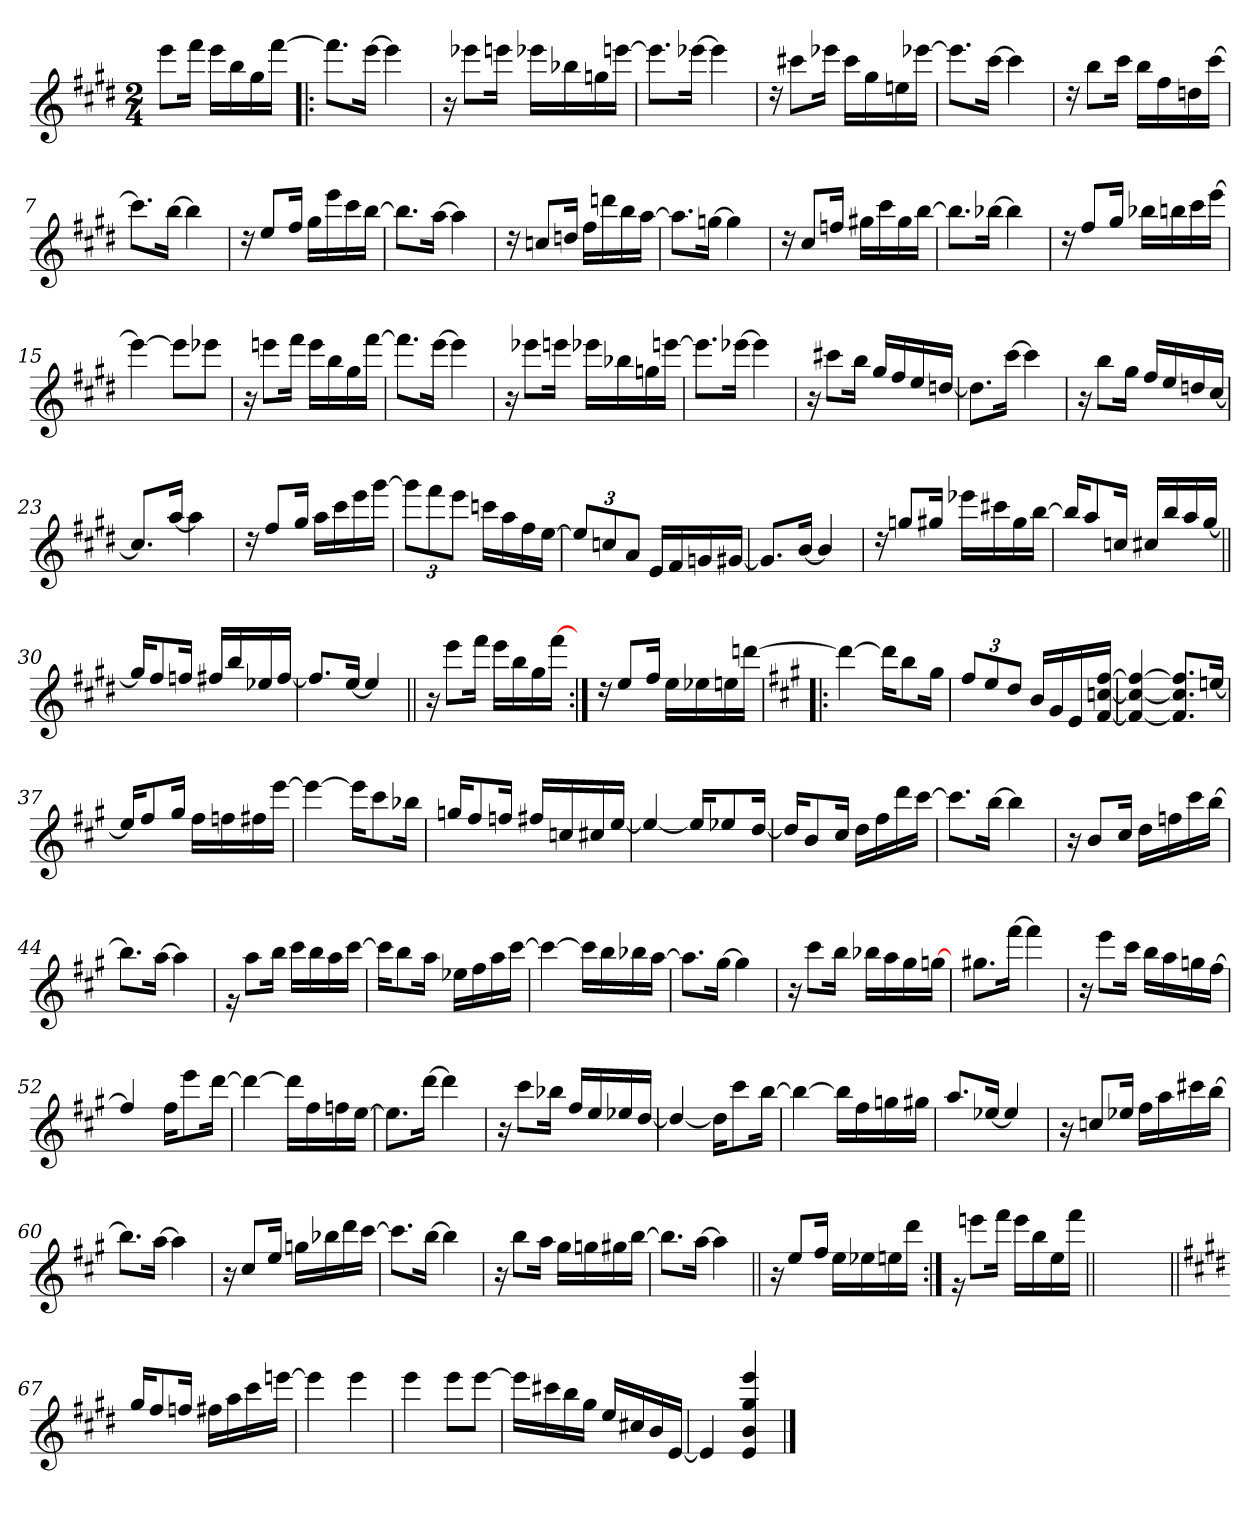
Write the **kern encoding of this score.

**kern
*part1
*staff1
*clefG2
*k[f#c#g#d#]
*E:
*M2/4
=
8eee\L
16fff#\Jk
16eee\LL
16bb\
16gg#\
[16fff#\JJ
=1!|:
8.fff#\L]
[16eee\Jk
4eee\]
=2
16r
8eee-X\L
16eeen\Jk
16eee-X\LL
16bb-X\
16ggn\
[16eeen\JJ
=3
8.eeen\L]
[16eee-X\Jk
4eee-\]
=4
16rcc
8ccc#X\L
16eee-X\Jk
16ccc#\LL
16gg#\
16een\
[16eee-X\JJ
!!LO:LB:g=z
=5
8.eee-\L]
[16ccc#\Jk
4ccc#\]
=6
16rcc
8bb\L
16ccc#\Jk
16bb\LL
16ff#\
16ddn\
[16ccc#\JJ
=7
8.ccc#\L]
[16bb\Jk
4bb\]
=8
16rcc
8ee/L
16ff#/Jk
16gg#\LL
16eee\
16ccc#\
[16bb\JJ
=9
8.bb\L]
[16aa\Jk
4aa\]
!!LO:LB:g=z
=10
16rcc
8ccn/L
16ddn/Jk
16ff#\LL
16dddn\
16bb\
[16aa\JJ
=11
8.aa\L]
[16ggn\Jk
4gg\]
=12
16rcc
8cc#/L
16ffn/Jk
16gg#X\LL
16ccc#\
16gg#\
[16bb\JJ
=13
8.bbn\L]
[16bb-X\Jk
4bb-\]
=14
16rcc
8ff#/L
16gg#/Jk
16bb-X\LL
16bbn\
16ccc#\
[16eee\JJ
!!LO:LB:g=z
=15
4eee\_
8eee\L]
8eee-X\J
=16
16r
8eeen\L
16fff#\Jk
16eee\LL
16bb\
16gg#\
[16fff#\JJ
=17
8.fff#\L]
[16eee\Jk
4eee\]
=18
16r
8eee-X\L
16eeen\Jk
16eee-X\LL
16bb-X\
16ggn\
[16eeen\JJ
=19
8.eeen\L]
[16eee-X\Jk
4eee-\]
!!LO:LB:g=z
=20
16r
8ccc#X\L
16bb\Jk
16gg#/LL
16ff#/
16ee/
[16ddn/JJ
=21
8.ddn\L]
[16ccc#\Jk
4ccc#\]
=22
16r
8bb\L
16gg#\Jk
16ff#/LL
16ee/
16ddn/
[16cc#/JJ
=23
8.cc#/L]
[16aa/Jk
4aa\]
=24
16rcc
8ff#/L
16gg#/Jk
16aa\LL
16ccc#\
16eee\
[16ggg#\JJ
!!LO:LB:g=z
=25
12ggg#\L]
12fff#\
12eee\J
16cccn\LL
16aa\
16ff#\
[16ee\JJ
=26
12ee/L]
12ccn/
12a/J
16e/LL
16f#/
16gn/
[16g#X/JJ
=27
8.g#/L]
[16b/Jk
4b/]
=28
16rcc
8ggn/L
16gg#X/Jk
16eee-X\LL
16ccc#X\
16gg#\
[16bb\JJ
=29
16bb/KL]
8aa/
16ccn/Jk
16cc#X/LL
16bb/
16aa/
[16gg#/JJ
!!LO:LB:g=z
=30||
16gg#/KL]
8ff#/
16ffn/Jk
16ff#X/LL
16bb/
16ee-X/
[16ff#/JJ
=31
8.ff#/L]
[16ee/Jk
4ee/]
=32||
16r
8eee\L
16fff#\Jk
16eee\LL
16bb\
16gg#\
[16fff#\JJ
=33:|!
16rcc
8ee/L
16ff#/Jk
16ee\LL
16ee-X\
16een\
[16dddn\JJ
=34!|:
*k[f#c#g#]
*A:
4ddd\_
16ddd\KL]
8bb\
16gg#\Jk
!!LO:LB:g=z
=35
12ff#/L
12ee/
12dd/J
16b/LL
16g#/
16e/
[16f#/ [16ccn/ [16ff#/JJ
=36
4f#/_ 4ccn/_ 4ff#/_
8.f#/] 8.cc/] 8.ff#/]L
[16een/Jk
=37
16ee/KL]
8ff#/
16gg#/Jk
16ff#\LL
16ffn\
16ff#X\
[16eee\JJ
=38
4eee\_
16eee\KL]
8ccc#\
16bb-X\Jk
=39
16ggn/KL
8ff#/
16ffn/Jk
16ff#X/LL
16ccn/
16cc#X/
[16ee/JJ
!!LO:LB:g=z
=40
4ee/_
16ee/KL]
8ee-X/
[16dd/Jk
=41
16dd/KL]
8b/
16cc#/Jk
16dd\LL
16ff#\
16ddd\
[16ccc#\JJ
=42
8.ccc#\L]
[16bb\Jk
4bb\]
=43
16r
8b/L
16cc#/Jk
16dd\LL
16ffn\
16ccc#\
[16bb\JJ
=44
8.bb\L]
[16aa\Jk
4aa\]
!!LO:LB:g=z
=45
16rf
8aa\L
16bb\Jk
16ccc#\LL
16bb\
16aa\
[16ccc#\JJ
=46
16ccc#\KL]
8bb\
16aa\Jk
16ee-X\LL
16ff#\
16aa\
[16ccc#\JJ
=47
4ccc#\_
16ccc#\LL]
16bb\
16bb-X\
[16aa\JJ
=48
8.aa\L]
[16gg#\Jk
4gg#\]
=49
16r
8ccc#\L
16bb\Jk
16bb-X\LL
16aa\
16gg#\
[16ggn\JJ
!!LO:LB:g=z
=50
8.gg#X\L
[16fff#\Jk
4fff#\]
=51
16r
8eee\L
16ccc#\Jk
16bb\LL
16aa\
16ggn\
[16ff#\JJ
=52
4ff#/]
16ff#\KL
8eee\
[16ddd\Jk
=53
4ddd\_
16ddd\LL]
16ff#\
16ffn\
[16ee\JJ
=54
8.ee\L]
[16ddd\Jk
4ddd\]
!!LO:PB:g=z
=55
16r
8ccc#\L
16bb-X\Jk
16ff#/LL
16ee/
16ee-X/
[16dd/JJ
=56
4dd/_
16dd\KL]
8ccc#\
[16bb\Jk
=57
4bb\_
16bb\LL]
16ff#\
16ggn\
16gg#X\JJ
=58
8.aa/L
[16ee-X/Jk
4ee-/]
=59
16ra
8ccn/L
16ee-X/Jk
16ff#\LL
16aa\
16ccc#X\
[16bb\JJ
!!LO:LB:g=z
=60
8.bb\L]
[16aa\Jk
4aa\]
=61
16ra
8cc#/L
16ee/Jk
16ggn\LL
16bb-X\
16ddd\
[16ccc#\JJ
=62
8.ccc#\L]
[16bb\Jk
4bb\]
=63
16ra
8bb\L
16aa\Jk
16gg#\LL
16ggn\
16gg#X\
[16bb\JJ
=64
8.bb\L]
[16aa\Jk
4aa\]
!!LO:LB:g=z
=65||
16r
8ee/L
16ff#/Jk
16ee\LL
16ee-X\
16een\
16ddd\JJ
=66:|!
16rf
8eeen\L
16fff#\Jk
16eee\LL
16bb\
16ee\
16fff#\JJ
=66X661||
2ryy
!!LO:LB:g=z
=67||
*k[f#c#g#d#]
*E:
16gg#/KL
8ff#/
16ffn/Jk
16ff#X\LL
16aa\
16ccc#\
[16eeen\JJ
=68
4eee\]
4eee\
=69
4eee\
8eee\L
[8eee\J
=70
16eee\LL]
16ccc#X\
16bb\
16gg#\JJ
16ee/LL
16cc#X/
16b/
[16e/JJ
=71
4e/]
4e/ 4b/ 4gg#/ 4eee/
==
*-
